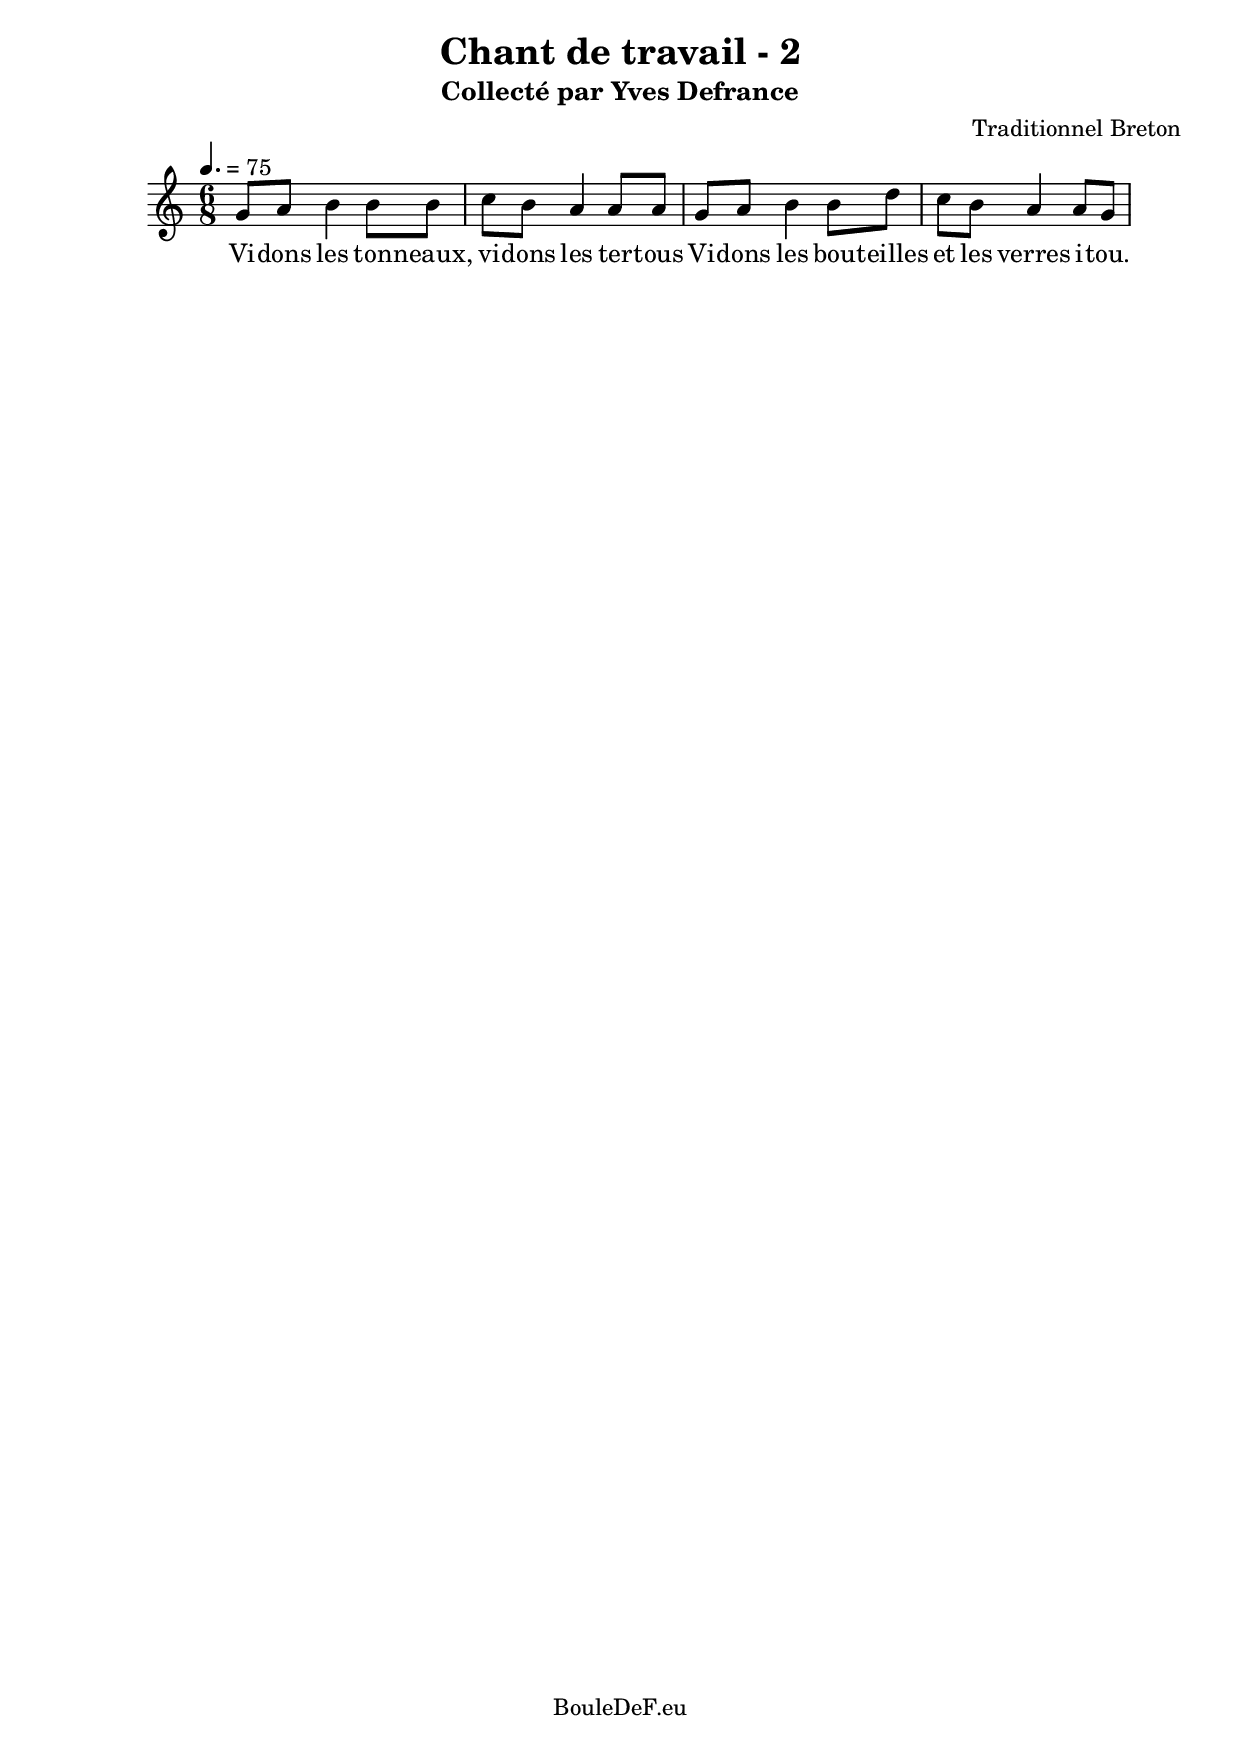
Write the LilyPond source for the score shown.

\version "2.16.0"
\include "italiano.ly"

\header {
	title = "Chant de travail - 2"
	subtitle = "Collecté par Yves Defrance"
	composer = "Traditionnel Breton"
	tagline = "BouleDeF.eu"
}

\score {
	\new Staff \relative sib {
		\clef "treble"
		\time 6/8
		\tempo 4. = 75

		| sol'8 la si4 si8 si
		| do si la4 la8 la
		| sol la si4 si8 re
		| do si la4 la8 sol8 % written sol4 in the source
	}
	\addlyrics {
		 | Vi -- dons les ton -- neaux,
		 | vi -- dons les ter -- tous
		 | Vi -- dons les bou -- teilles
		 | et les verres i -- tou.
	}
	\layout {}
	\midi {}
}

